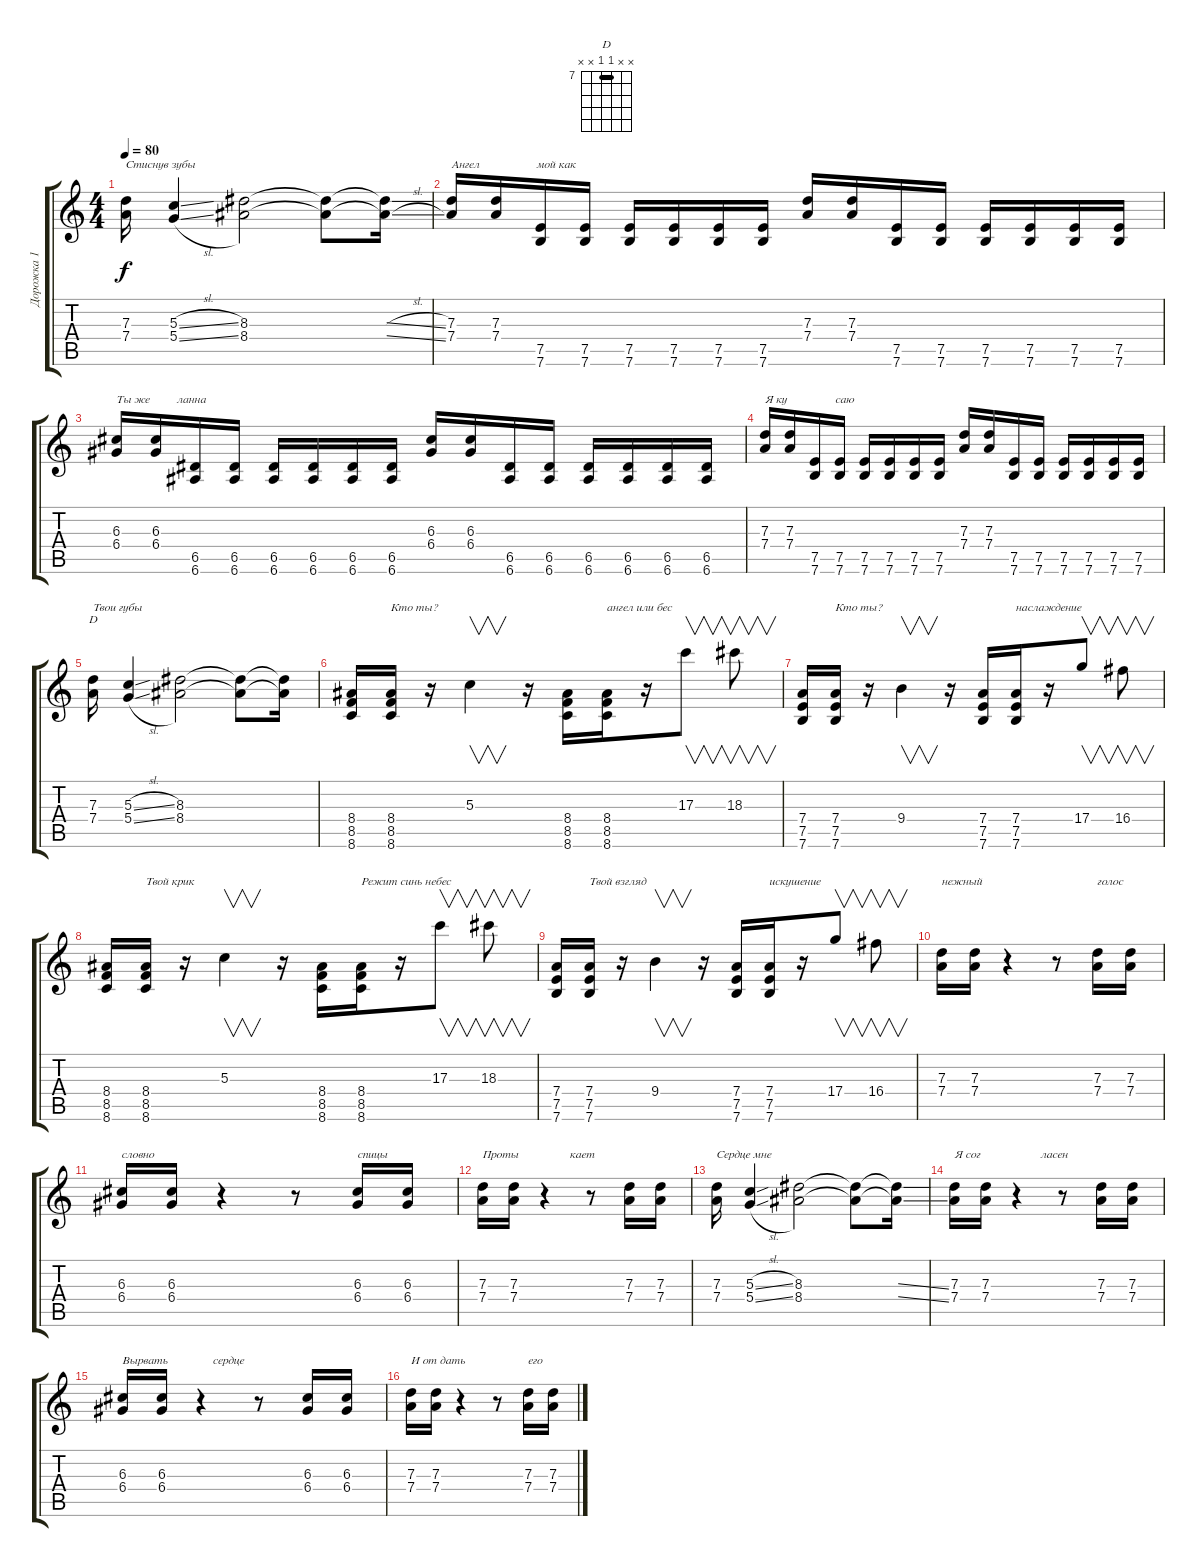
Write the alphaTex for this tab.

\track ("Дорожка 1" "Дорожка 1") {instrument distortionguitar}
\staff {score tabs}
\tuning (E4 B3 G3 D3 A2 E2) {hide}
\chord ("D" x x 7 7 x x) {firstfret 7 barre 7}
\ts (4 4)
\tempo 80
\clef g2
\ks c
(7.3 7.4).16{txt "Стиснув зубы" dy f} (5.3{sl} 5.4{sl}).4 (8.3 8.4).2 (8.3{t} 8.4{t}).8 (8.3{sl t} 8.4{sl t}).16 |
(7.3 7.4).16{txt "Ангел                   мой как "} (7.3 7.4).16 (7.5 7.6).16 (7.5 7.6).16 (7.5 7.6).16 (7.5 7.6).16 (7.5 7.6).16 (7.5 7.6).16 (7.3 7.4).16 (7.3 7.4).16 (7.5 7.6).16 (7.5 7.6).16 (7.5 7.6).16 (7.5 7.6).16 (7.5 7.6).16 (7.5 7.6).16 |
(6.3 6.4).16{txt "Ты же         ланна"} (6.3 6.4).16 (6.5 6.6).16 (6.5 6.6).16 (6.5 6.6).16 (6.5 6.6).16 (6.5 6.6).16 (6.5 6.6).16 (6.3 6.4).16 (6.3 6.4).16 (6.5 6.6).16 (6.5 6.6).16 (6.5 6.6).16 (6.5 6.6).16 (6.5 6.6).16 (6.5 6.6).16 |
(7.3 7.4).16{txt "Я ку                саю"} (7.3 7.4).16 (7.5 7.6).16 (7.5 7.6).16 (7.5 7.6).16 (7.5 7.6).16 (7.5 7.6).16 (7.5 7.6).16 (7.3 7.4).16 (7.3 7.4).16 (7.5 7.6).16 (7.5 7.6).16 (7.5 7.6).16 (7.5 7.6).16 (7.5 7.6).16 (7.5 7.6).16 |
(7.3 7.4).16{ch "D" txt "Твои губы"} (5.3{sl} 5.4{sl}).4 (8.3 8.4).2 (8.3{t} 8.4{t}).8 (8.3{t} 8.4{t}).16 |
(8.4 8.5 8.6).16 (8.4 8.5 8.6).16{txt "Кто ты?"} r.16 5.3.4{v} r.16 (8.4 8.5 8.6).16 (8.4 8.5 8.6).16{txt "ангел или бес"} r.16 17.3.8{v} 18.3.8{v} |
(7.4 7.5 7.6).16 (7.4 7.5 7.6).16{txt "Кто ты?"} r.16 9.4.4{v} r.16 (7.4 7.5 7.6).16 (7.4 7.5 7.6).16{txt "наслаждение"} r.16 17.4.8{v} 16.4.8{v} |
(8.4 8.5 8.6).16 (8.4 8.5 8.6).16{txt "Твой крик"} r.16 5.3.4{v} r.16 (8.4 8.5 8.6).16 (8.4 8.5 8.6).16{txt "Режит синь небес"} r.16 17.3.8{v} 18.3.8{v} |
(7.4 7.5 7.6).16 (7.4 7.5 7.6).16{txt "Твой взгляд"} r.16 9.4.4{v} r.16 (7.4 7.5 7.6).16 (7.4 7.5 7.6).16{txt "искушение"} r.16 17.4.8{v} 16.4.8{v} |
(7.3 7.4).16{txt "нежный"} (7.3 7.4).16 r.4 r.8 (7.3 7.4).16{txt "голос"} (7.3 7.4).16 |
(6.3 6.4).16{txt "словно"} (6.3 6.4).16 r.4 r.8 (6.3 6.4).16{txt "спицы"} (6.3 6.4).16 |
(7.3 7.4).16{txt "Проты                 кает"} (7.3 7.4).16 r.4 r.8 (7.3 7.4).16 (7.3 7.4).16 |
(7.3 7.4).16{txt "Сердце мне"} (5.3{sl} 5.4{sl}).4 (8.3 8.4).2 (8.3{t} 8.4{t}).8 (8.3{ss t} 8.4{ss t}).16 |
(7.3 7.4).16{txt "Я сог                    ласен"} (7.3 7.4).16 r.4 r.8 (7.3 7.4).16 (7.3 7.4).16 |
(6.3 6.4).16{txt "Вырвать               сердце"} (6.3 6.4).16 r.4 r.8 (6.3 6.4).16 (6.3 6.4).16 |
(7.3 7.4).16{txt "И от дать"} (7.3 7.4).16 r.4 r.8 (7.3 7.4).16{txt "его"} (7.3 7.4).16
